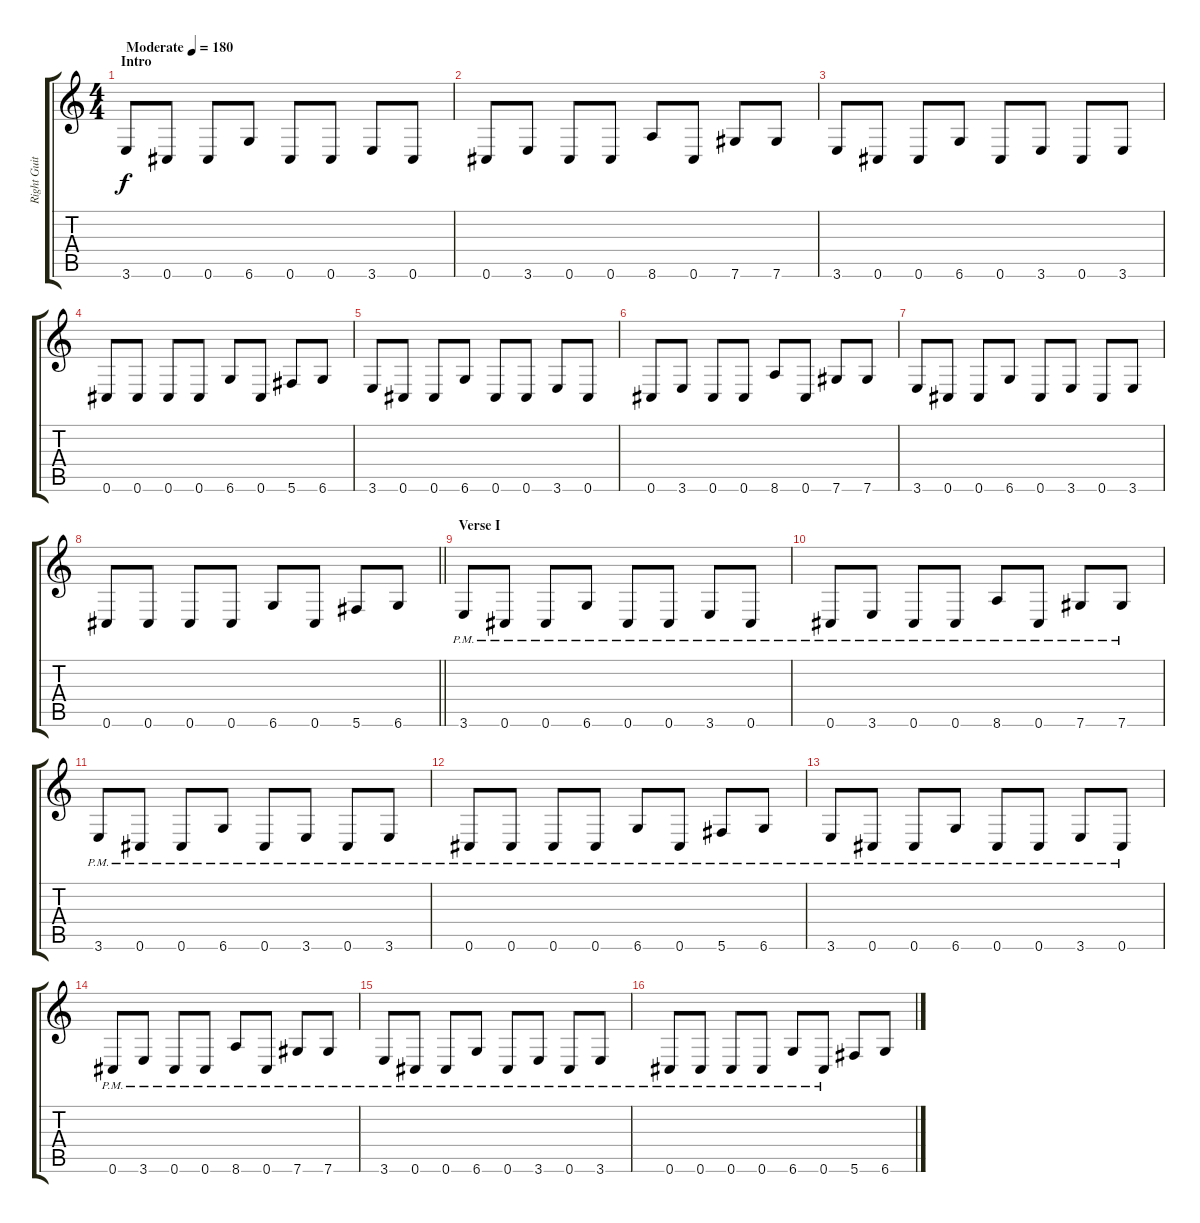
\track ("Right Guitar" "Right Guit") {instrument distortionguitar}
\staff {score tabs}
\tuning (Eb4 Bb3 Gb3 Db3 Ab2 Db2) {hide}
\ts (4 4)
\section ("" "Intro")
\tempo (180 "Moderate")
\clef g2
\ks c
3.6.8{dy f instrument distortionguitar} 0.6.8 0.6.8 6.6.8 0.6.8 0.6.8 3.6.8 0.6.8 |
0.6.8 3.6.8 0.6.8 0.6.8 8.6.8 0.6.8 7.6.8 7.6.8 |
3.6.8 0.6.8 0.6.8 6.6.8 0.6.8 3.6.8 0.6.8 3.6.8 |
0.6.8 0.6.8 0.6.8 0.6.8 6.6.8 0.6.8 5.6.8 6.6.8 |
3.6.8 0.6.8 0.6.8 6.6.8 0.6.8 0.6.8 3.6.8 0.6.8 |
0.6.8 3.6.8 0.6.8 0.6.8 8.6.8 0.6.8 7.6.8 7.6.8 |
3.6.8 0.6.8 0.6.8 6.6.8 0.6.8 3.6.8 0.6.8 3.6.8 |
\barLineRight lightlight
0.6.8 0.6.8 0.6.8 0.6.8 6.6.8 0.6.8 5.6.8 6.6.8 |
\section ("" "Verse I")
3.6{pm}.8 0.6{pm}.8 0.6{pm}.8 6.6{pm}.8 0.6{pm}.8 0.6{pm}.8 3.6{pm}.8 0.6{pm}.8 |
0.6{pm}.8 3.6{pm}.8 0.6{pm}.8 0.6{pm}.8 8.6{pm}.8 0.6{pm}.8 7.6{pm}.8 7.6{pm}.8 |
3.6{pm}.8 0.6{pm}.8 0.6{pm}.8 6.6{pm}.8 0.6{pm}.8 3.6{pm}.8 0.6{pm}.8 3.6{pm}.8 |
0.6{pm}.8 0.6{pm}.8 0.6{pm}.8 0.6{pm}.8 6.6{pm}.8 0.6{pm}.8 5.6{pm}.8 6.6{pm}.8 |
3.6{pm}.8 0.6{pm}.8 0.6{pm}.8 6.6{pm}.8 0.6{pm}.8 0.6{pm}.8 3.6{pm}.8 0.6{pm}.8 |
0.6{pm}.8 3.6{pm}.8 0.6{pm}.8 0.6{pm}.8 8.6{pm}.8 0.6{pm}.8 7.6{pm}.8 7.6{pm}.8 |
3.6{pm}.8 0.6{pm}.8 0.6{pm}.8 6.6{pm}.8 0.6{pm}.8 3.6{pm}.8 0.6{pm}.8 3.6{pm}.8 |
0.6{pm}.8 0.6{pm}.8 0.6{pm}.8 0.6{pm}.8 6.6{pm}.8 0.6{pm}.8 5.6.8 6.6.8
